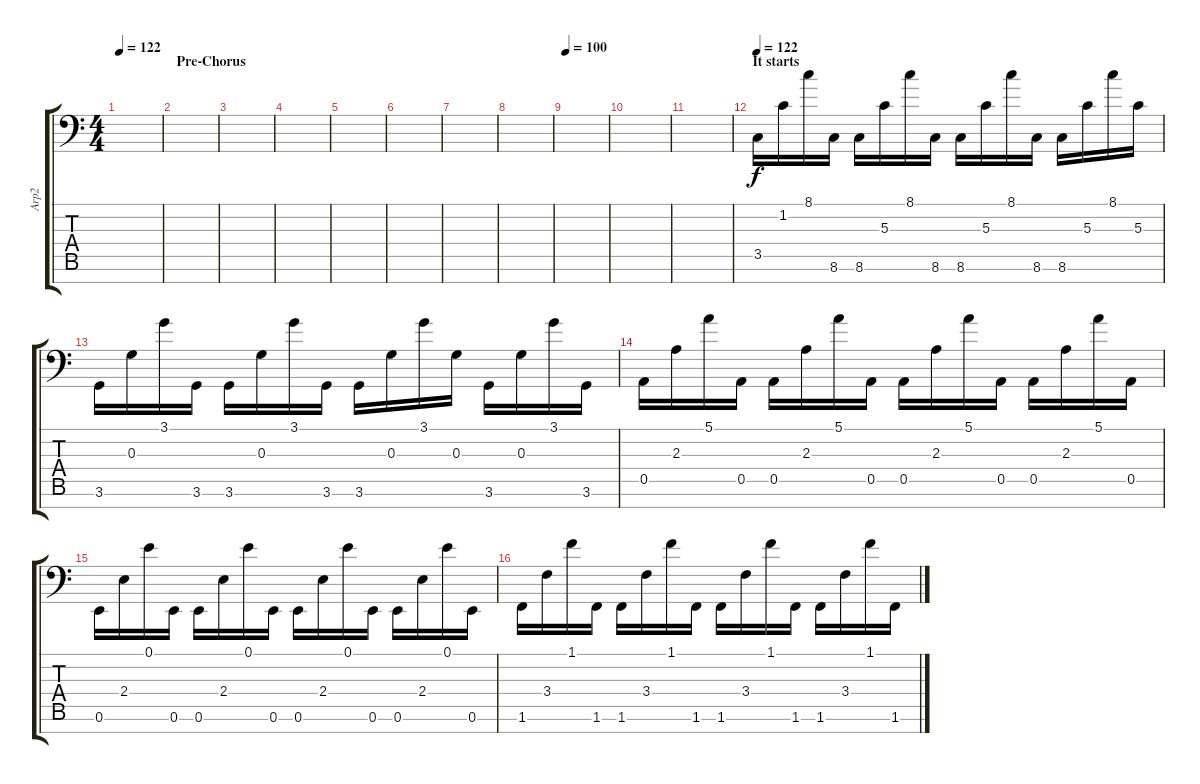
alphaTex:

\track ("Arp2" "Arp2") {instrument lead2sawtooth}
\staff {score tabs}
\tuning (E4 B3 G3 D3 A2 E2 C-1) {hide}
\ts (4 4)
\tempo 122
\clef f4
\ks c
|
\section ("" "Pre-Chorus")
|
|
|
|
|
|
|
\tempo 100
|
|
|
\section ("" "It starts")
\tempo 122
3.5.16 1.2.16 8.1.16 8.6.16 8.6.16 5.3.16 8.1.16 8.6.16 8.6.16 5.3.16 8.1.16 8.6.16 8.6.16 5.3.16 8.1.16 5.3.16 |
3.6.16 0.3.16 3.1.16 3.6.16 3.6.16 0.3.16 3.1.16 3.6.16 3.6.16 0.3.16 3.1.16 0.3.16 3.6.16 0.3.16 3.1.16 3.6.16 |
0.5.16 2.3.16 5.1.16 0.5.16 0.5.16 2.3.16 5.1.16 0.5.16 0.5.16 2.3.16 5.1.16 0.5.16 0.5.16 2.3.16 5.1.16 0.5.16 |
0.6.16 2.4.16 0.1.16 0.6.16 0.6.16 2.4.16 0.1.16 0.6.16 0.6.16 2.4.16 0.1.16 0.6.16 0.6.16 2.4.16 0.1.16 0.6.16 |
1.6.16 3.4.16 1.1.16 1.6.16 1.6.16 3.4.16 1.1.16 1.6.16 1.6.16 3.4.16 1.1.16 1.6.16 1.6.16 3.4.16 1.1.16 1.6.16
